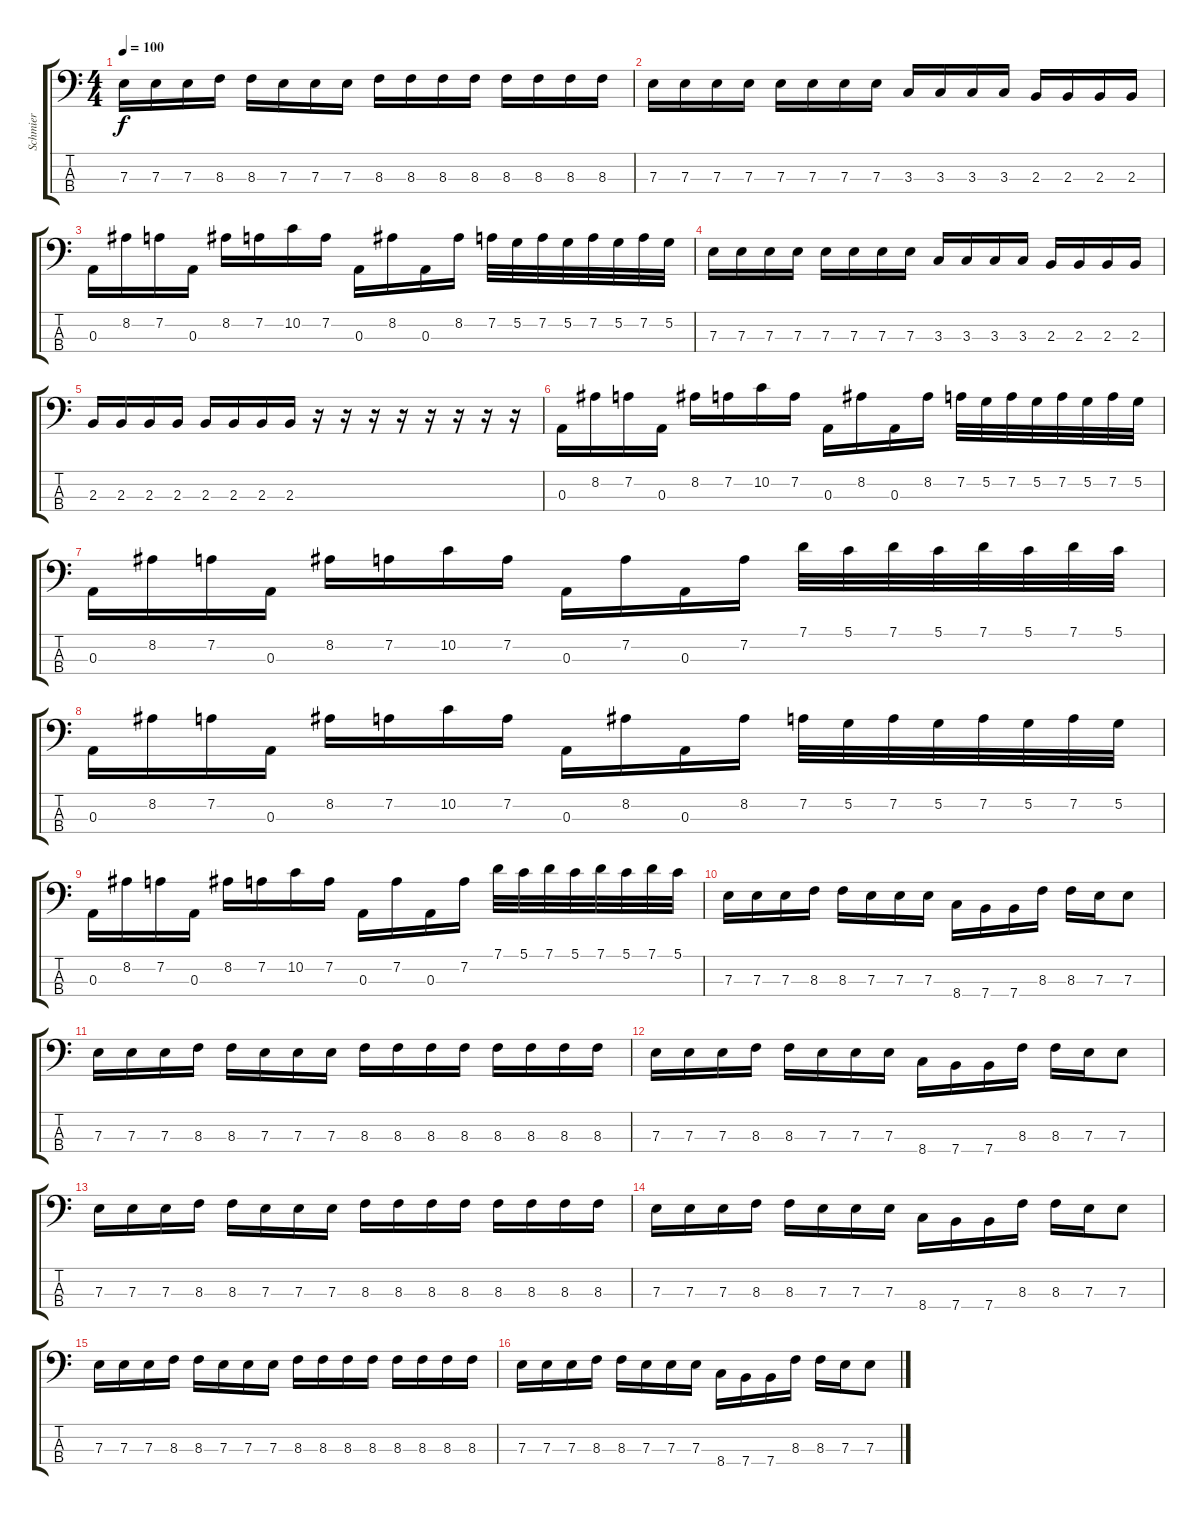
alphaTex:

\track ("Schmier" "Schmier") {instrument electricbasspick}
\staff {score tabs}
\tuning (G2 D2 A1 E1) {hide}
\ts (4 4)
\tempo 100
\clef f4
\ks c
7.3.16{dy f} 7.3.16 7.3.16 8.3.16 8.3.16 7.3.16 7.3.16 7.3.16 8.3.16 8.3.16 8.3.16 8.3.16 8.3.16 8.3.16 8.3.16 8.3.16 |
7.3.16 7.3.16 7.3.16 7.3.16 7.3.16 7.3.16 7.3.16 7.3.16 3.3.16 3.3.16 3.3.16 3.3.16 2.3.16 2.3.16 2.3.16 2.3.16 |
0.3.16 8.2.16 7.2.16 0.3.16 8.2.16 7.2.16 10.2.16 7.2.16 0.3.16 8.2.16 0.3.16 8.2.16 7.2.32 5.2.32 7.2.32 5.2.32 7.2.32 5.2.32 7.2.32 5.2.32 |
7.3.16 7.3.16 7.3.16 7.3.16 7.3.16 7.3.16 7.3.16 7.3.16 3.3.16 3.3.16 3.3.16 3.3.16 2.3.16 2.3.16 2.3.16 2.3.16 |
2.3.16 2.3.16 2.3.16 2.3.16 2.3.16 2.3.16 2.3.16 2.3.16 r.16 r.16 r.16 r.16 r.16 r.16 r.16 r.16 |
0.3.16 8.2.16 7.2.16 0.3.16 8.2.16 7.2.16 10.2.16 7.2.16 0.3.16 8.2.16 0.3.16 8.2.16 7.2.32 5.2.32 7.2.32 5.2.32 7.2.32 5.2.32 7.2.32 5.2.32 |
0.3.16 8.2.16 7.2.16 0.3.16 8.2.16 7.2.16 10.2.16 7.2.16 0.3.16 7.2.16 0.3.16 7.2.16 7.1.32 5.1.32 7.1.32 5.1.32 7.1.32 5.1.32 7.1.32 5.1.32 |
0.3.16 8.2.16 7.2.16 0.3.16 8.2.16 7.2.16 10.2.16 7.2.16 0.3.16 8.2.16 0.3.16 8.2.16 7.2.32 5.2.32 7.2.32 5.2.32 7.2.32 5.2.32 7.2.32 5.2.32 |
0.3.16 8.2.16 7.2.16 0.3.16 8.2.16 7.2.16 10.2.16 7.2.16 0.3.16 7.2.16 0.3.16 7.2.16 7.1.32 5.1.32 7.1.32 5.1.32 7.1.32 5.1.32 7.1.32 5.1.32 |
7.3.16 7.3.16 7.3.16 8.3.16 8.3.16 7.3.16 7.3.16 7.3.16 8.4.16 7.4.16 7.4.16 8.3.16 8.3.16 7.3.16 7.3.8 |
7.3.16 7.3.16 7.3.16 8.3.16 8.3.16 7.3.16 7.3.16 7.3.16 8.3.16 8.3.16 8.3.16 8.3.16 8.3.16 8.3.16 8.3.16 8.3.16 |
7.3.16 7.3.16 7.3.16 8.3.16 8.3.16 7.3.16 7.3.16 7.3.16 8.4.16 7.4.16 7.4.16 8.3.16 8.3.16 7.3.16 7.3.8 |
7.3.16 7.3.16 7.3.16 8.3.16 8.3.16 7.3.16 7.3.16 7.3.16 8.3.16 8.3.16 8.3.16 8.3.16 8.3.16 8.3.16 8.3.16 8.3.16 |
7.3.16 7.3.16 7.3.16 8.3.16 8.3.16 7.3.16 7.3.16 7.3.16 8.4.16 7.4.16 7.4.16 8.3.16 8.3.16 7.3.16 7.3.8 |
7.3.16 7.3.16 7.3.16 8.3.16 8.3.16 7.3.16 7.3.16 7.3.16 8.3.16 8.3.16 8.3.16 8.3.16 8.3.16 8.3.16 8.3.16 8.3.16 |
7.3.16 7.3.16 7.3.16 8.3.16 8.3.16 7.3.16 7.3.16 7.3.16 8.4.16 7.4.16 7.4.16 8.3.16 8.3.16 7.3.16 7.3.8
